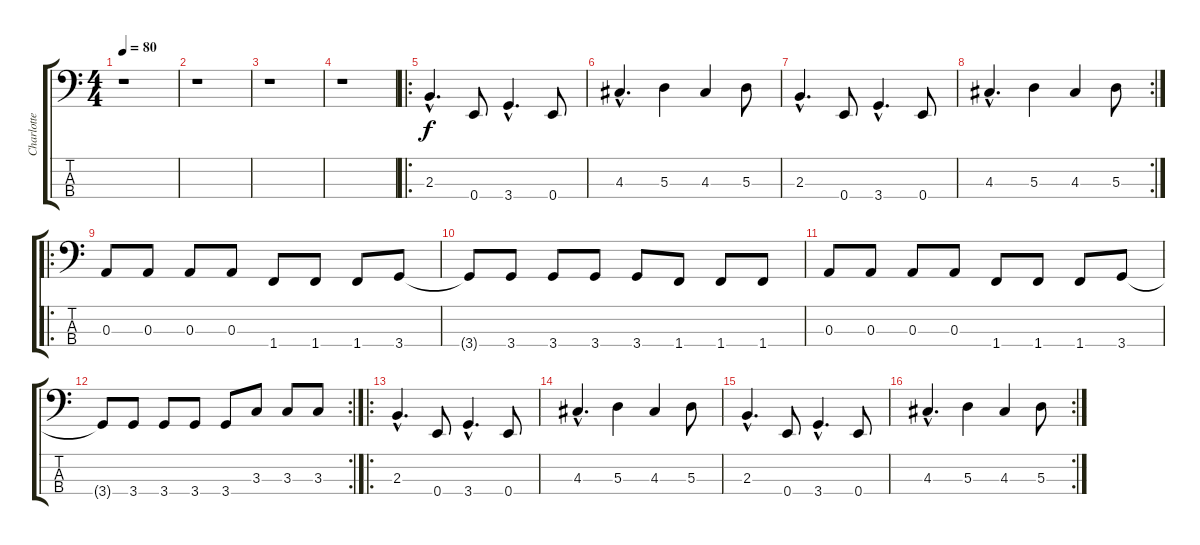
\track ("Charlotte - Basse" "Charlotte ") {instrument electricbassfinger}
\staff {score tabs}
\tuning (G2 D2 A1 E1) {hide}
\ts (4 4)
\tempo 80
\clef f4
\ks c
r.1{dy f instrument electricbassfinger} |
r.1 |
r.1 |
r.1 |
\ro
2.3{hac}.4{d} 0.4.8 3.4{hac}.4{d} 0.4.8 |
4.3{hac}.4{d} 5.3.4 4.3.4 5.3.8 |
2.3{hac}.4{d} 0.4.8 3.4{hac}.4{d} 0.4.8 |
\rc 2
4.3{hac}.4{d} 5.3.4 4.3.4 5.3.8 |
\ro
0.3.8 0.3.8 0.3.8 0.3.8 1.4.8 1.4.8 1.4.8 3.4.8 |
3.4{t}.8 3.4.8 3.4.8 3.4.8 3.4.8 1.4.8 1.4.8 1.4.8 |
0.3.8 0.3.8 0.3.8 0.3.8 1.4.8 1.4.8 1.4.8 3.4.8 |
\rc 2
3.4{t}.8 3.4.8 3.4.8 3.4.8 3.4.8 3.3.8 3.3.8 3.3.8 |
\ro
2.3{hac}.4{d} 0.4.8 3.4{hac}.4{d} 0.4.8 |
4.3{hac}.4{d} 5.3.4 4.3.4 5.3.8 |
2.3{hac}.4{d} 0.4.8 3.4{hac}.4{d} 0.4.8 |
\rc 2
4.3{hac}.4{d} 5.3.4 4.3.4 5.3.8
